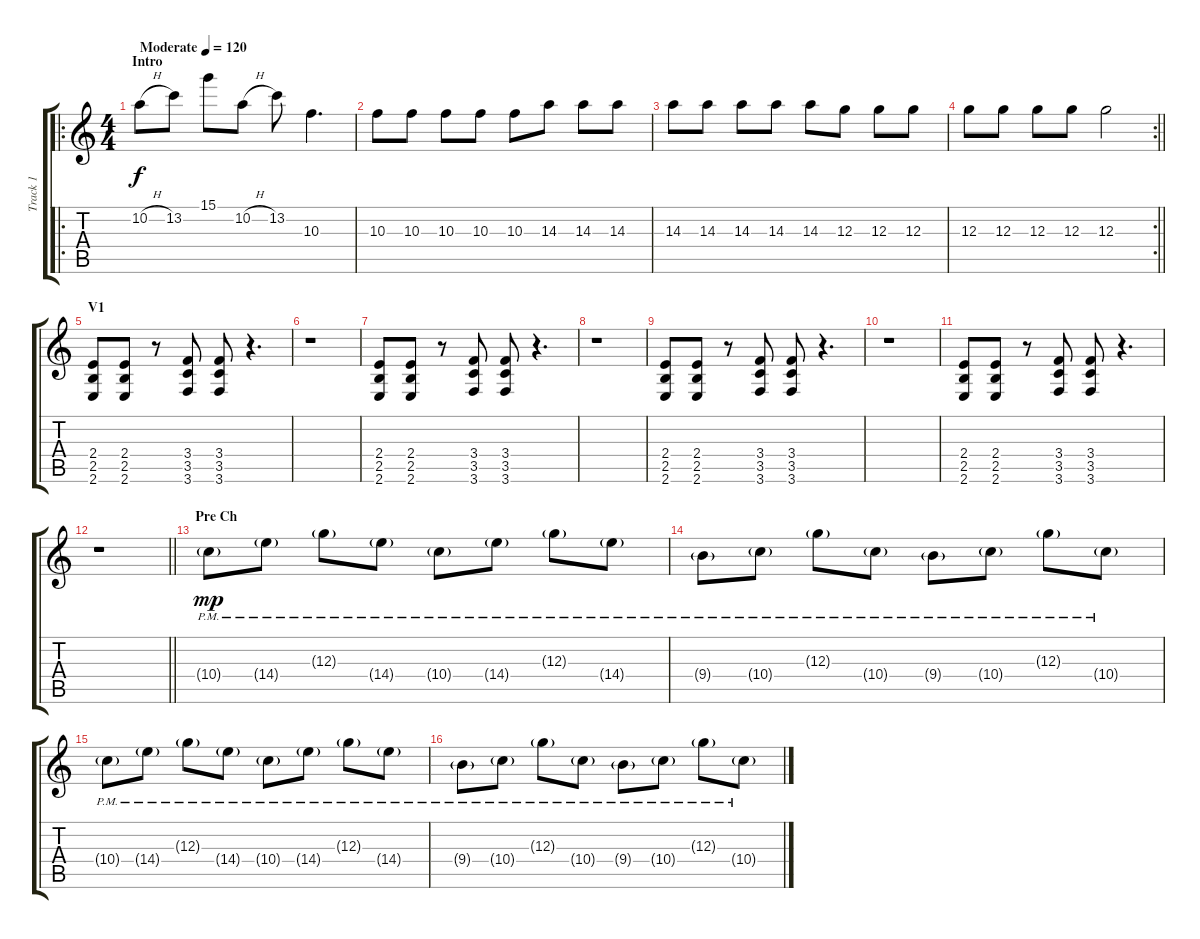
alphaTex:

\track ("Track 1" "Track 1") {instrument distortionguitar}
\staff {score tabs}
\tuning (E4 B3 G3 D3 A2 D2) {hide}
\ro
\ts (4 4)
\section ("" "Intro")
\tempo (120 "Moderate")
\clef g2
\ks c
10.2{h}.8{dy f instrument distortionguitar} 13.2.8 15.1.8 10.2{h}.8 13.2.8 10.3.4{d} |
10.3.8 10.3.8 10.3.8 10.3.8 10.3.8 14.3.8 14.3.8 14.3.8 |
14.3.8 14.3.8 14.3.8 14.3.8 14.3.8 12.3.8 12.3.8 12.3.8 |
\rc 2
\barLineRight lightlight
12.3.8 12.3.8 12.3.8 12.3.8 12.3.2 |
\section ("" "V1")
(2.4 2.5 2.6).8 (2.4 2.5 2.6).8 r.8 (3.4 3.5 3.6).8 (3.4 3.5 3.6).8 r.4{d} |
r.1 |
(2.4 2.5 2.6).8 (2.4 2.5 2.6).8 r.8 (3.4 3.5 3.6).8 (3.4 3.5 3.6).8 r.4{d} |
r.1 |
(2.4 2.5 2.6).8 (2.4 2.5 2.6).8 r.8 (3.4 3.5 3.6).8 (3.4 3.5 3.6).8 r.4{d} |
r.1 |
(2.4 2.5 2.6).8 (2.4 2.5 2.6).8 r.8 (3.4 3.5 3.6).8 (3.4 3.5 3.6).8 r.4{d} |
\barLineRight lightlight
r.1 |
\section ("" "Pre Ch")
10.4{g pm}.8{dy mp volume 8} 14.4{g pm}.8 12.3{g pm}.8 14.4{g pm}.8 10.4{g pm}.8 14.4{g pm}.8 12.3{g pm}.8 14.4{g pm}.8 |
9.4{g pm}.8 10.4{g pm}.8 12.3{g pm}.8 10.4{g pm}.8 9.4{g pm}.8 10.4{g pm}.8 12.3{g pm}.8 10.4{g pm}.8 |
10.4{g pm}.8{volume 8} 14.4{g pm}.8 12.3{g pm}.8 14.4{g pm}.8 10.4{g pm}.8 14.4{g pm}.8 12.3{g pm}.8 14.4{g pm}.8 |
9.4{g pm}.8 10.4{g pm}.8 12.3{g pm}.8 10.4{g pm}.8 9.4{g pm}.8 10.4{g pm}.8 12.3{g pm}.8 10.4{g pm}.8
